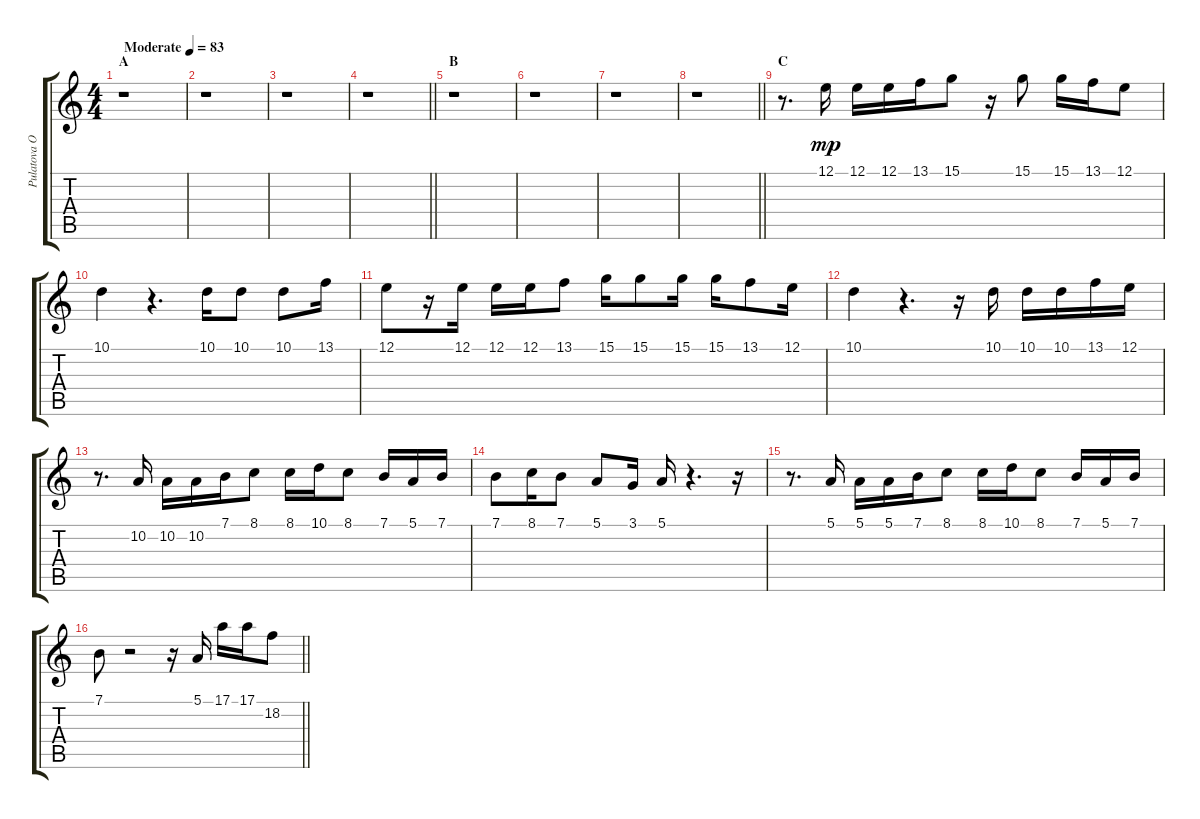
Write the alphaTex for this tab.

\track ("Pulatova Olga - Voice" "Pulatova O") {instrument lead6voice}
\staff {score tabs}
\tuning (E4 B3 G3 D3 A2 E2) {hide}
\ts (4 4)
\section ("" "A ")
\tempo (83 "Moderate")
\clef g2
\ks c
r.1{dy mp instrument lead6voice} |
r.1 |
r.1 |
\barLineRight lightlight
r.1 |
\section ("" "B")
r.1 |
r.1 |
r.1 |
\barLineRight lightlight
r.1 |
\section ("" "C")
r.8{d} 12.1.16 12.1.16 12.1.16 13.1.16 15.1.8 r.16 15.1.8 15.1.16 13.1.16 12.1.8 |
10.1.4 r.4{d} 10.1.16 10.1.8 10.1.8 13.1.16 |
12.1.8 r.16 12.1.16 12.1.16 12.1.16 13.1.8 15.1.16 15.1.8 15.1.16 15.1.16 13.1.8 12.1.16 |
10.1.4 r.4{d} r.16 10.1.16 10.1.16 10.1.16 13.1.16 12.1.16 |
r.8{d} 10.2.16 10.2.16 10.2.16 7.1.16 8.1.8 8.1.16 10.1.16 8.1.8 7.1.16 5.1.16 7.1.16 |
7.1.8 8.1.16 7.1.8 5.1.8 3.1.16 5.1.16 r.4{d} r.16 |
r.8{d} 5.1.16 5.1.16 5.1.16 7.1.16 8.1.8 8.1.16 10.1.16 8.1.8 7.1.16 5.1.16 7.1.16 |
\barLineRight lightlight
7.1.8 r.2 r.16 5.1.16 17.1.16 17.1.16 18.2.8
